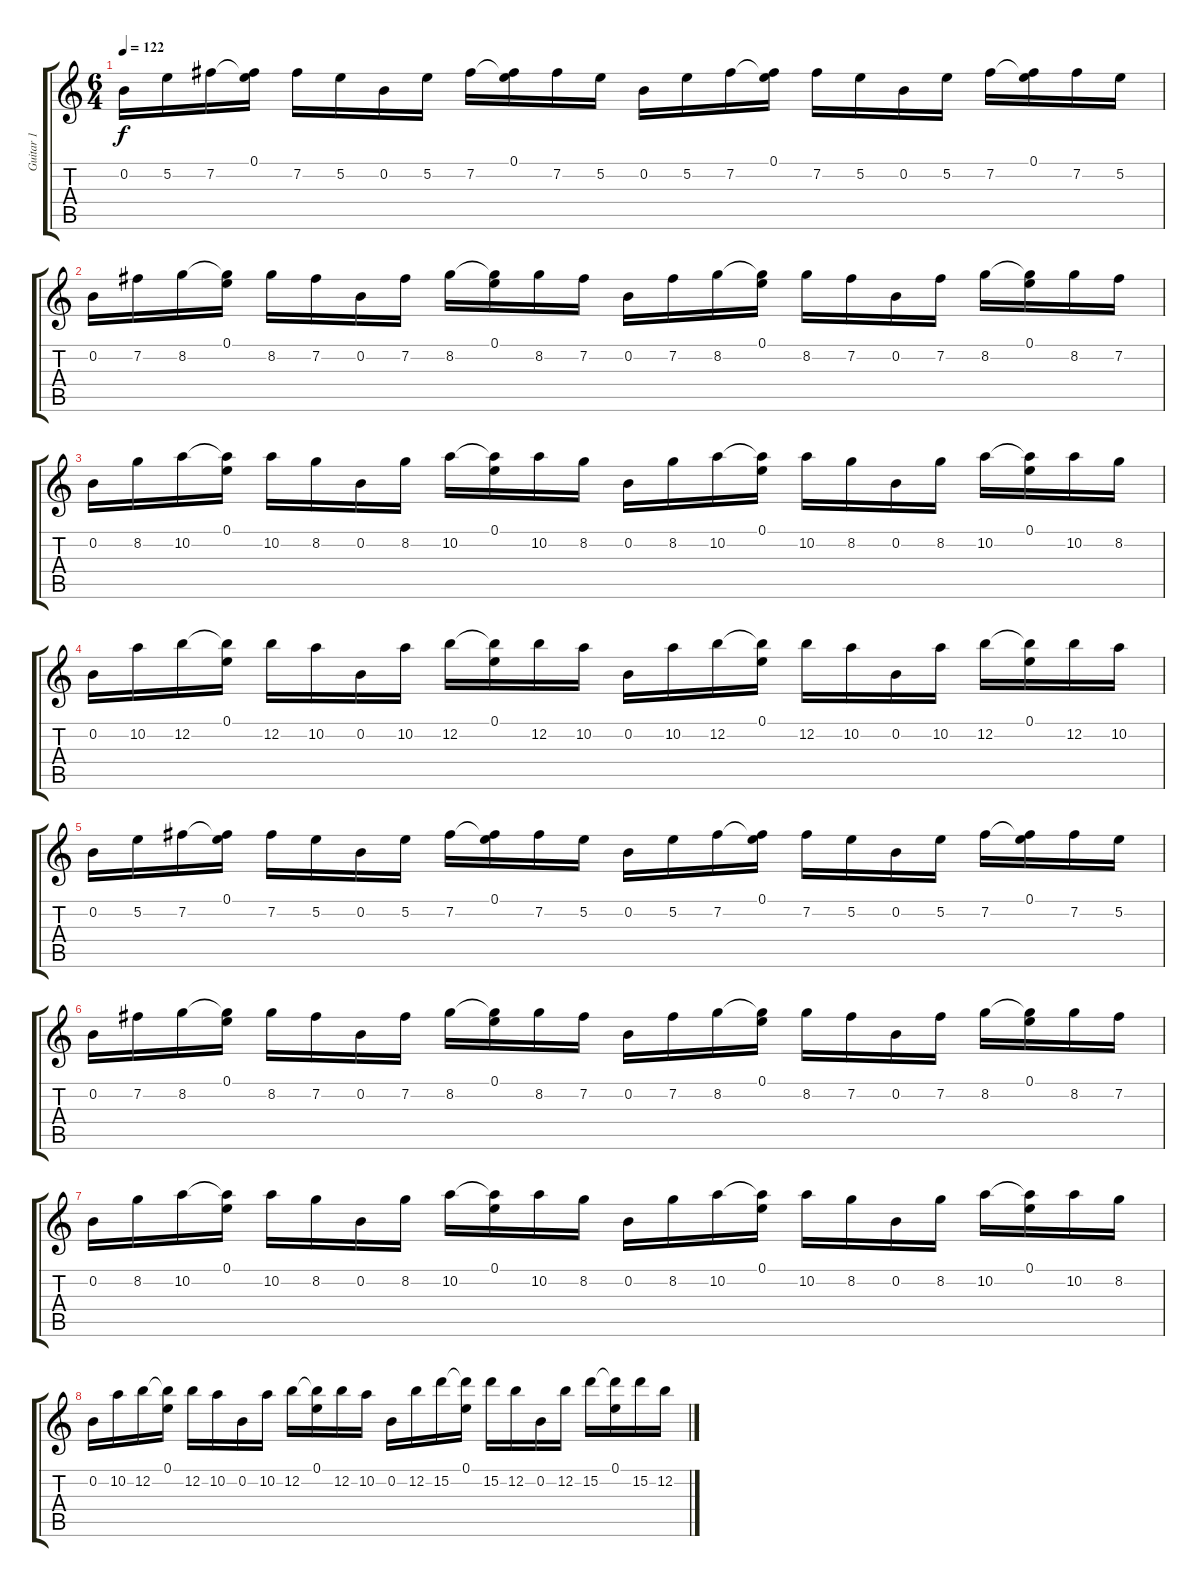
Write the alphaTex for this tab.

\track ("Guitar 1" "Guitar 1") {instrument distortionguitar}
\staff {score tabs}
\tuning (E4 B3 G3 D3 A2 D2) {hide}
\ts (6 4)
\tempo 122
\clef g2
\ks c
0.2.16{dy f volume 6 instrument distortionguitar} 5.2.16 7.2.16 (0.1 7.2{t}).16 7.2.16 5.2.16 0.2.16 5.2.16 7.2.16 (0.1 7.2{t}).16 7.2.16 5.2.16 0.2.16 5.2.16 7.2.16 (0.1 7.2{t}).16 7.2.16 5.2.16 0.2.16 5.2.16 7.2.16 (0.1 7.2{t}).16 7.2.16 5.2.16 |
0.2.16{volume 9} 7.2.16 8.2.16 (0.1 8.2{t}).16 8.2.16 7.2.16 0.2.16 7.2.16 8.2.16 (0.1 8.2{t}).16 8.2.16 7.2.16 0.2.16 7.2.16 8.2.16 (0.1 8.2{t}).16 8.2.16 7.2.16 0.2.16 7.2.16 8.2.16 (0.1 8.2{t}).16 8.2.16 7.2.16 |
0.2.16{volume 11} 8.2.16 10.2.16 (0.1 10.2{t}).16 10.2.16 8.2.16 0.2.16 8.2.16 10.2.16 (0.1 10.2{t}).16 10.2.16 8.2.16 0.2.16 8.2.16 10.2.16 (0.1 10.2{t}).16 10.2.16 8.2.16 0.2.16 8.2.16 10.2.16 (0.1 10.2{t}).16 10.2.16 8.2.16 |
0.2.16 10.2.16 12.2.16 (0.1 12.2{t}).16 12.2.16 10.2.16 0.2.16 10.2.16 12.2.16 (0.1 12.2{t}).16 12.2.16 10.2.16 0.2.16 10.2.16 12.2.16 (0.1 12.2{t}).16 12.2.16 10.2.16 0.2.16 10.2.16 12.2.16 (0.1 12.2{t}).16 12.2.16 10.2.16 |
0.2.16{volume 14} 5.2.16 7.2.16 (0.1 7.2{t}).16 7.2.16 5.2.16 0.2.16 5.2.16 7.2.16 (0.1 7.2{t}).16 7.2.16 5.2.16 0.2.16 5.2.16 7.2.16 (0.1 7.2{t}).16 7.2.16 5.2.16 0.2.16 5.2.16 7.2.16 (0.1 7.2{t}).16 7.2.16 5.2.16 |
0.2.16 7.2.16 8.2.16 (0.1 8.2{t}).16 8.2.16 7.2.16 0.2.16 7.2.16 8.2.16 (0.1 8.2{t}).16 8.2.16 7.2.16 0.2.16 7.2.16 8.2.16 (0.1 8.2{t}).16 8.2.16 7.2.16 0.2.16 7.2.16 8.2.16 (0.1 8.2{t}).16 8.2.16 7.2.16 |
0.2.16 8.2.16 10.2.16 (0.1 10.2{t}).16 10.2.16 8.2.16 0.2.16 8.2.16 10.2.16 (0.1 10.2{t}).16 10.2.16 8.2.16 0.2.16 8.2.16 10.2.16 (0.1 10.2{t}).16 10.2.16 8.2.16 0.2.16 8.2.16 10.2.16 (0.1 10.2{t}).16 10.2.16 8.2.16 |
0.2.16 10.2.16 12.2.16 (0.1 12.2{t}).16 12.2.16 10.2.16 0.2.16 10.2.16 12.2.16 (0.1 12.2{t}).16 12.2.16 10.2.16 0.2.16 12.2.16 15.2.16 (0.1 15.2{t}).16 15.2.16 12.2.16 0.2.16 12.2.16 15.2.16 (0.1 15.2{t}).16 15.2.16 12.2.16
